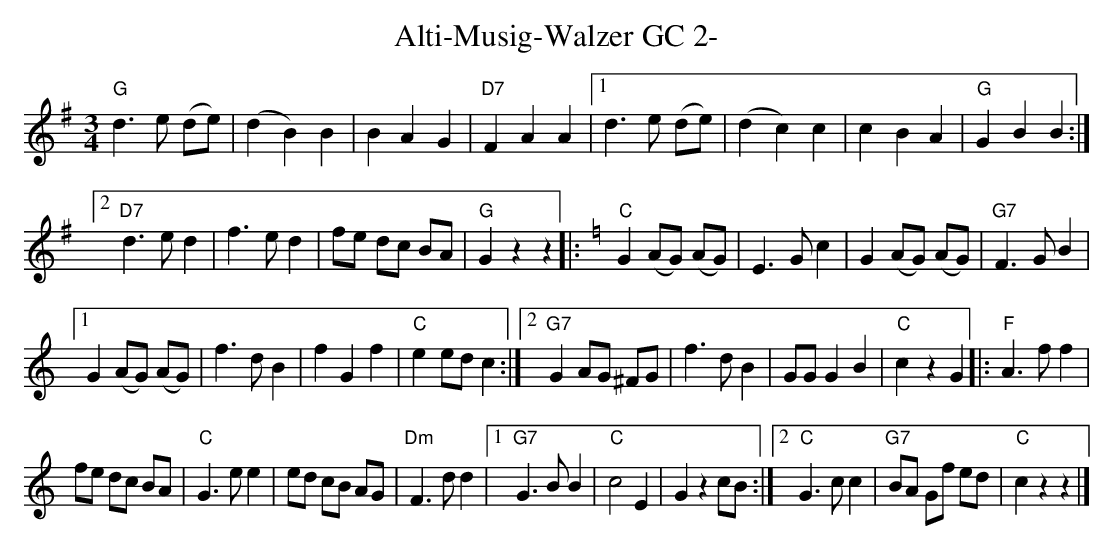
X:1
T:Alti-Musig-Walzer GC 2-
M:3/4
L:1/8
K:Gmaj
"G"d3e (de) | (d2B2)B2 | B2A2G2 | "D7"F2A2A2 |1 d3e (de) | (d2c2)c2 | c2B2A2 | "G"G2B2B2 :|2
"D7"d3ed2 | f3ed2 | fe dc BA | "G"G2z2z2 |: [K:Cmaj] "C"G2 (AG) (AG) | E3Gc2 | G2 (AG) (AG) | "G7"F3GB2 |1
G2 (AG) (AG) | f3dB2 | f2G2f2 | "C"e2 edc2 :|2 "G7"G2 AG ^FG | f3dB2 | GGG2B2 | "C"c2z2G2 |: "F"A3ff2 |
fe dc BA | "C"G3ee2 | ed cB AG | "Dm"F3dd2 |1 "G7"G3BB2 | "C"c4E2 | G2z2cB :|2 "C"G3cc2 | "G7"BA Gf ed | "C"c2z2z2 |]
